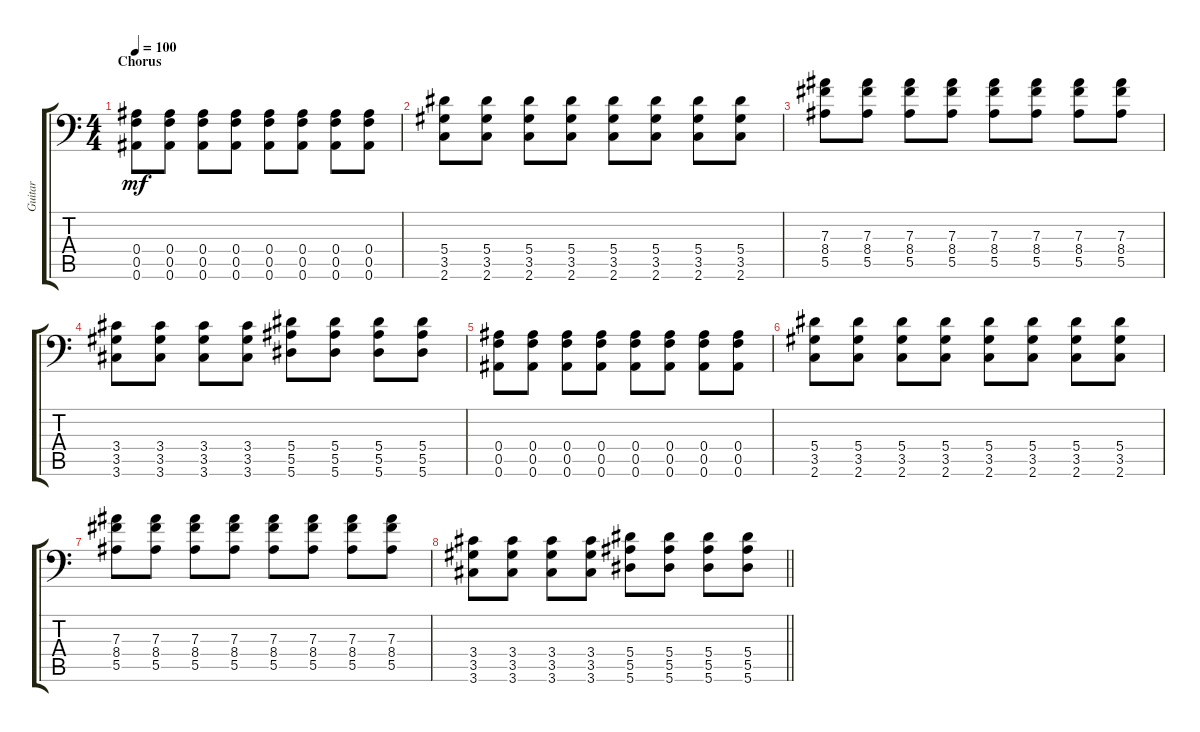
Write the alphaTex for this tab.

\track ("Guitar" "Guitar") {instrument distortionguitar}
\staff {score tabs}
\tuning (C4 G3 Eb3 Bb2 F2 Bb1) {hide}
\ts (4 4)
\section ("" "Chorus")
\tempo 100
\clef f4
\ks c
(0.4 0.5 0.6).8{dy mf} (0.4 0.5 0.6).8 (0.4 0.5 0.6).8 (0.4 0.5 0.6).8 (0.4 0.5 0.6).8 (0.4 0.5 0.6).8 (0.4 0.5 0.6).8 (0.4 0.5 0.6).8 |
(5.4 3.5 2.6).8 (5.4 3.5 2.6).8 (5.4 3.5 2.6).8 (5.4 3.5 2.6).8 (5.4 3.5 2.6).8 (5.4 3.5 2.6).8 (5.4 3.5 2.6).8 (5.4 3.5 2.6).8 |
(7.3 8.4 5.5).8 (7.3 8.4 5.5).8 (7.3 8.4 5.5).8 (7.3 8.4 5.5).8 (7.3 8.4 5.5).8 (7.3 8.4 5.5).8 (7.3 8.4 5.5).8 (7.3 8.4 5.5).8 |
(3.4 3.5 3.6).8 (3.4 3.5 3.6).8 (3.4 3.5 3.6).8 (3.4 3.5 3.6).8 (5.4 5.5 5.6).8 (5.4 5.5 5.6).8 (5.4 5.5 5.6).8 (5.4 5.5 5.6).8 |
(0.4 0.5 0.6).8 (0.4 0.5 0.6).8 (0.4 0.5 0.6).8 (0.4 0.5 0.6).8 (0.4 0.5 0.6).8 (0.4 0.5 0.6).8 (0.4 0.5 0.6).8 (0.4 0.5 0.6).8 |
(5.4 3.5 2.6).8 (5.4 3.5 2.6).8 (5.4 3.5 2.6).8 (5.4 3.5 2.6).8 (5.4 3.5 2.6).8 (5.4 3.5 2.6).8 (5.4 3.5 2.6).8 (5.4 3.5 2.6).8 |
(7.3 8.4 5.5).8 (7.3 8.4 5.5).8 (7.3 8.4 5.5).8 (7.3 8.4 5.5).8 (7.3 8.4 5.5).8 (7.3 8.4 5.5).8 (7.3 8.4 5.5).8 (7.3 8.4 5.5).8 |
\barLineRight lightlight
(3.4 3.5 3.6).8 (3.4 3.5 3.6).8 (3.4 3.5 3.6).8 (3.4 3.5 3.6).8 (5.4 5.5 5.6).8 (5.4 5.5 5.6).8 (5.4 5.5 5.6).8 (5.4 5.5 5.6).8
